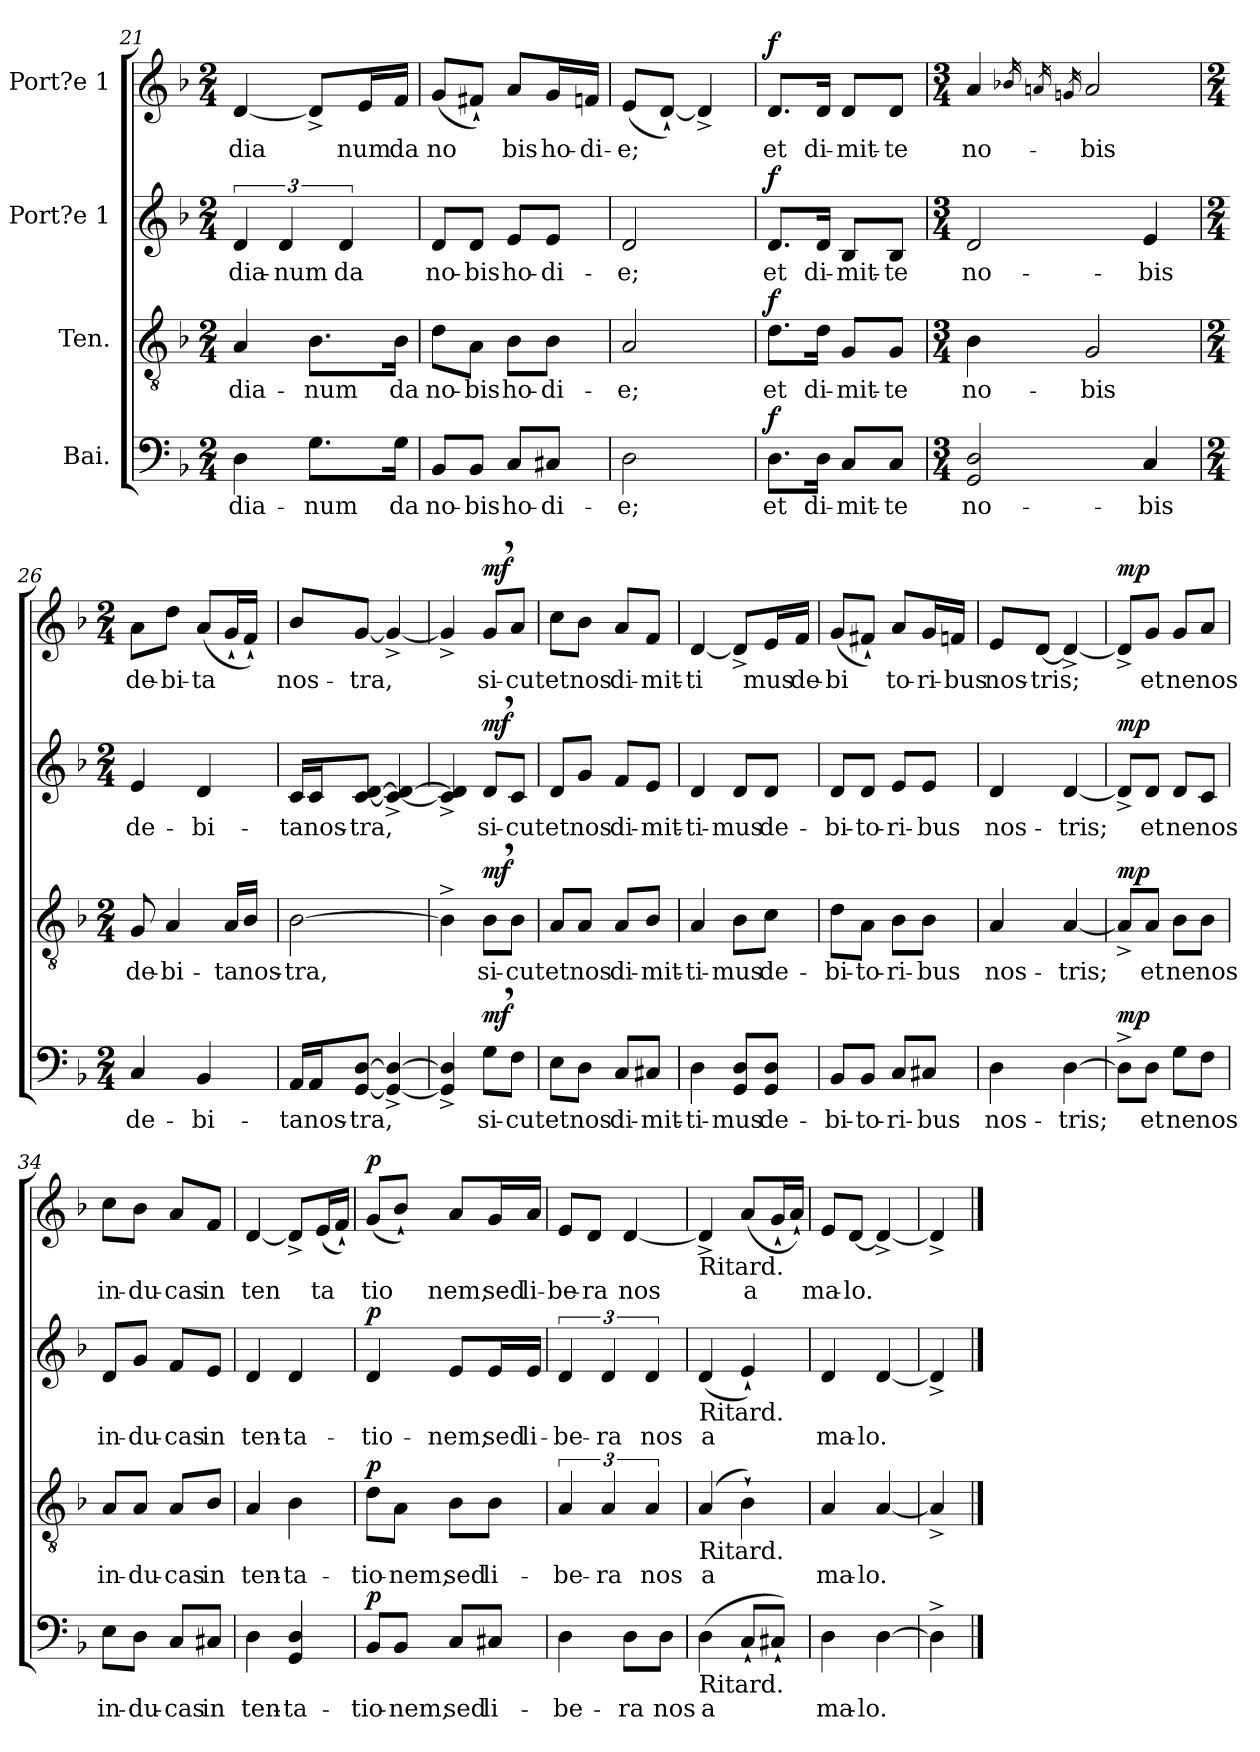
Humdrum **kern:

**kern	**text	**dynam	**kern	**text	**dynam	**kern	**text	**dynam	**kern	**text	**dynam
*part4	*part4	*part4	*part3	*part3	*part3	*part2	*part2	*part2	*part1	*part1	*part1
*staff4	*staff4	*staff4	*staff3	*staff3	*staff3	*staff2	*staff2	*staff2	*staff1	*staff1	*staff1
*I"Bai.	*	*	*I"Ten.	*	*	*I"Port?e 1	*	*	*I"Port?e 1	*	*
!!LO:PB:g=z
*clefF4	*	*	*clefGv2	*	*	*clefG2	*	*	*clefG2	*	*
*k[b-]	*	*	*k[b-]	*	*	*k[b-]	*	*	*k[b-]	*	*
*F:	*	*	*F:	*	*	*F:	*	*	*F:	*	*
*M2/4	*	*	*M2/4	*	*	*M2/4	*	*	*M2/4	*	*
=21	=21	=21	=21	=21	=21	=21	=21	=21	=21	=21	=21
!	!LO:LY:b	!	!	!LO:LY:b	!	!	!LO:LY:b	!	!	!LO:LY:b	!
4D\	-dia-	.	4A/	-dia-	.	6d/	-dia-	.	[<4d/	-dia-	.
!	!	!	!	!	!	!	!LO:LY:b	!	!	!	!
.	.	.	.	.	.	6d/	-num	.	.	.	.
!	!LO:LY:b	!	!	!LO:LY:b	!	!	!	!	!	!LO:LY:b	!
8.G\L	-num	.	8.B-\L	-num	.	.	.	.	8d^</L]	-	.
!	!	!	!	!	!	!	!LO:LY:b	!	!	!	!
.	.	.	.	.	.	6d/	da	.	.	.	.
!	!	!	!	!	!	!	!	!	!	!LO:LY:b	!
.	.	.	.	.	.	.	.	.	16e/	num	.
!	!LO:LY:b	!	!	!LO:LY:b	!	!	!	!	!	!LO:LY:b	!
16G\J	da	.	16B-\J	da	.	.	.	.	16f/J	da	.
=22	=22	=22	=22	=22	=22	=22	=22	=22	=22	=22	=22
!	!LO:LY:b	!	!	!LO:LY:b	!	!	!LO:LY:b	!	!	!LO:LY:b	!
8BB-/L	no-	.	8d\L	no-	.	8d/L	no-	.	(>8g/L	no-	.
!	!LO:LY:b	!	!	!LO:LY:b	!	!	!LO:LY:b	!	!	!LO:LY:b	!
8BB-/J	-bis	.	8A\J	-bis	.	8d/J	-bis	.	8f#X`</J)	-	.
!	!LO:LY:b	!	!	!LO:LY:b	!	!	!LO:LY:b	!	!	!LO:LY:b	!
8C/L	ho-	.	8B-\L	ho-	.	8e/L	ho-	.	8a/L	bis	.
!	!LO:LY:b	!	!	!LO:LY:b	!	!	!LO:LY:b	!	!	!LO:LY:b	!
8C#X/J	-di-	.	8B-\J	-di-	.	8e/J	-di-	.	16g/	ho-	.
!	!	!	!	!	!	!	!	!	!	!LO:LY:b	!
.	.	.	.	.	.	.	.	.	16fn/J	-di-	.
=23	=23	=23	=23	=23	=23	=23	=23	=23	=23	=23	=23
!	!LO:LY:b	!	!	!LO:LY:b	!	!	!LO:LY:b	!	!	!LO:LY:b	!
2D\	-e;	.	2A/	-e;	.	2d/	-e;	.	(>8e/L	-e;	.
!	!	!	!	!	!	!	!	!	!	!LO:LY:b	!
.	.	.	.	.	.	.	.	.	[<8d`</J)	.	.
!	!	!	!	!	!	!	!	!	!	!LO:LY:b	!
.	.	.	.	.	.	.	.	.	4d^</]	.	.
=24	=24	=24	=24	=24	=24	=24	=24	=24	=24	=24	=24
!	!LO:LY:b	!LO:DY:b	!	!LO:LY:b	!LO:DY:b	!	!LO:LY:b	!LO:DY:b	!	!LO:LY:b	!LO:DY:b
8.D\L	et	f	8.d\L	et	f	8.d/L	et	f	8.d/L	et	f
!	!LO:LY:b	!	!	!LO:LY:b	!	!	!LO:LY:b	!	!	!LO:LY:b	!
16D\J	di-	.	16d\J	di-	.	16d/J	di-	.	16d/J	di-	.
!	!LO:LY:b	!	!	!LO:LY:b	!	!	!LO:LY:b	!	!	!LO:LY:b	!
8C/L	-mit-	.	8G/L	-mit-	.	8B-/L	-mit-	.	8d/L	-mit-	.
!	!LO:LY:b	!	!	!LO:LY:b	!	!	!LO:LY:b	!	!	!LO:LY:b	!
8C/J	-te	.	8G/J	-te	.	8B-/J	-te	.	8d/J	-te	.
=25	=25	=25	=25	=25	=25	=25	=25	=25	=25	=25	=25
*M3/4	*	*	*M3/4	*	*	*M3/4	*	*	*M3/4	*	*
!	!LO:LY:b	!	!	!LO:LY:b	!	!	!LO:LY:b	!	!	!LO:LY:b	!
2D/ 2GG/	no-	.	4B-\	no-	.	2d/	no-	.	4a/	no-	.
.	.	.	.	.	.	.	.	.	16qb-X/	.	.
.	.	.	.	.	.	.	.	.	16qan/	.	.
.	.	.	.	.	.	.	.	.	16qgn/	.	.
!	!	!	!	!LO:LY:b	!	!	!	!	!	!LO:LY:b	!
.	.	.	2G/	-bis	.	.	.	.	2a/	-bis	.
!	!LO:LY:b	!	!	!	!	!	!LO:LY:b	!	!	!	!
4C/	-bis	.	.	.	.	4e/	-bis	.	.	.	.
=26	=26	=26	=26	=26	=26	=26	=26	=26	=26	=26	=26
*M2/4	*	*	*M2/4	*	*	*M2/4	*	*	*M2/4	*	*
!	!LO:LY:b	!	!	!LO:LY:b	!	!	!LO:LY:b	!	!	!LO:LY:b	!
4C/	de-	.	8G/	de-	.	4e/	de-	.	8a\L	de-	.
!	!	!	!	!LO:LY:b	!	!	!	!	!	!LO:LY:b	!
.	.	.	4A/	-bi-	.	.	.	.	8dd\J	-bi-	.
!	!LO:LY:b	!	!	!	!	!	!LO:LY:b	!	!	!LO:LY:b	!
4BB-/	-bi-	.	.	.	.	4d/	-bi-	.	(>8a/L	-ta	.
!	!	!	!	!LO:LY:b	!	!	!	!	!	!LO:LY:b	!
.	.	.	16A/L	-ta	.	.	.	.	16g`</	.	.
!	!	!	!	!LO:LY:b	!	!	!	!	!	!LO:LY:b	!
.	.	.	16B-/J	nos-	.	.	.	.	16f`</J)	.	.
!!LO:LB:g=z
=27	=27	=27	=27	=27	=27	=27	=27	=27	=27	=27	=27
!	!LO:LY:b	!	!	!LO:LY:b	!	!	!LO:LY:b	!	!	!LO:LY:b	!
16AA/L	-ta	.	[>2B-\	-tra,	.	16c/L	-ta	.	8b-/L	nos-	.
!	!LO:LY:b	!	!	!	!	!	!LO:LY:b	!	!	!	!
16AA/	nos-	.	.	.	.	16c/	nos-	.	.	.	.
!	!LO:LY:b	!	!	!	!	!	!LO:LY:b	!	!	!LO:LY:b	!
[<8D/ [<8GG/J	-tra,	.	.	.	.	[<8d/ [<8c/J	-tra,	.	[<8g/J	-tra,	.
!	!LO:LY:b	!	!	!	!	!	!LO:LY:b	!	!	!LO:LY:b	!
4D/_<^< 4GG/_<^<	.	.	.	.	.	4d/_<^< 4c/_<^<	.	.	4g^</_<	.	.
=28	=28	=28	=28	=28	=28	=28	=28	=28	=28	=28	=28
!	!LO:LY:b	!	!	!LO:LY:b	!	!	!LO:LY:b	!	!	!LO:LY:b	!
4D/]^< 4GG/]^<	.	.	4B-^>\]	.	.	4d/]^< 4c/]^<	.	.	4g^</]	.	.
!	!LO:LY:b	!LO:DY:b	!	!LO:LY:b	!LO:DY:b	!	!LO:LY:b	!LO:DY:b	!	!LO:LY:b	!LO:DY:b
8G,>\L	si-	mf	8B-,>\L	si-	mf	8d,</L	si-	mf	8g,</L	si-	mf
!	!LO:LY:b	!	!	!LO:LY:b	!	!	!LO:LY:b	!	!	!LO:LY:b	!
8F\J	-cut	.	8B-\J	-cut	.	8c/J	-cut	.	8a/J	-cut	.
=29	=29	=29	=29	=29	=29	=29	=29	=29	=29	=29	=29
!	!LO:LY:b	!	!	!LO:LY:b	!	!	!LO:LY:b	!	!	!LO:LY:b	!
8E\L	et	.	8A/L	et	.	8d/L	et	.	8cc\L	et	.
!	!LO:LY:b	!	!	!LO:LY:b	!	!	!LO:LY:b	!	!	!LO:LY:b	!
8D\J	nos	.	8A/J	nos	.	8g/J	nos	.	8b-\J	nos	.
!	!LO:LY:b	!	!	!LO:LY:b	!	!	!LO:LY:b	!	!	!LO:LY:b	!
8C/L	di-	.	8A/L	di-	.	8f/L	di-	.	8a/L	di-	.
!	!LO:LY:b	!	!	!LO:LY:b	!	!	!LO:LY:b	!	!	!LO:LY:b	!
8C#X/J	-mit-	.	8B-/J	-mit-	.	8e/J	-mit-	.	8f/J	-mit-	.
=30	=30	=30	=30	=30	=30	=30	=30	=30	=30	=30	=30
!	!LO:LY:b	!	!	!LO:LY:b	!	!	!LO:LY:b	!	!	!LO:LY:b	!
4D\	-ti-	.	4A/	-ti-	.	4d/	-ti-	.	[<4d/	-ti-	.
!	!LO:LY:b	!	!	!LO:LY:b	!	!	!LO:LY:b	!	!	!LO:LY:b	!
8D/ 8GG/L	-mus	.	8B-\L	-mus	.	8d/L	-mus	.	8d^</L]	-	.
!	!LO:LY:b	!	!	!LO:LY:b	!	!	!LO:LY:b	!	!	!LO:LY:b	!
8D/ 8GG/J	de-	.	8c\J	de-	.	8d/J	de-	.	16e/	mus	.
!	!	!	!	!	!	!	!	!	!	!LO:LY:b	!
.	.	.	.	.	.	.	.	.	16f/J	de-	.
=31	=31	=31	=31	=31	=31	=31	=31	=31	=31	=31	=31
!	!LO:LY:b	!	!	!LO:LY:b	!	!	!LO:LY:b	!	!	!LO:LY:b	!
8BB-/L	-bi-	.	8d\L	-bi-	.	8d/L	-bi-	.	(>8g/L	-bi-	.
!	!LO:LY:b	!	!	!LO:LY:b	!	!	!LO:LY:b	!	!	!LO:LY:b	!
8BB-/J	-to-	.	8A\J	-to-	.	8d/J	-to-	.	8f#X`</J)	-	.
!	!LO:LY:b	!	!	!LO:LY:b	!	!	!LO:LY:b	!	!	!LO:LY:b	!
8C/L	-ri-	.	8B-\L	-ri-	.	8e/L	-ri-	.	8a/L	to-	.
!	!LO:LY:b	!	!	!LO:LY:b	!	!	!LO:LY:b	!	!	!LO:LY:b	!
8C#X/J	-bus	.	8B-\J	-bus	.	8e/J	-bus	.	16g/	-ri-	.
!	!	!	!	!	!	!	!	!	!	!LO:LY:b	!
.	.	.	.	.	.	.	.	.	16fn/J	-bus	.
=32	=32	=32	=32	=32	=32	=32	=32	=32	=32	=32	=32
!	!LO:LY:b	!	!	!LO:LY:b	!	!	!LO:LY:b	!	!	!LO:LY:b	!
4D\	nos-	.	4A/	nos-	.	4d/	nos-	.	8e/L	nos-	.
!	!	!	!	!	!	!	!	!	!	!LO:LY:b	!
.	.	.	.	.	.	.	.	.	[<8d/J	-tris;	.
!	!LO:LY:b	!	!	!LO:LY:b	!	!	!LO:LY:b	!	!	!LO:LY:b	!
[>4D\	-tris;	.	[<4A/	-tris;	.	[<4d/	-tris;	.	4d^</_<	.	.
=33	=33	=33	=33	=33	=33	=33	=33	=33	=33	=33	=33
!	!LO:LY:b	!LO:DY:b	!	!LO:LY:b	!LO:DY:b	!	!LO:LY:b	!LO:DY:b	!	!LO:LY:b	!LO:DY:b
8D^>\L]	.	mp	8A^</L]	.	mp	8d^</L]	.	mp	8d^</L]	.	mp
!	!LO:LY:b	!	!	!LO:LY:b	!	!	!LO:LY:b	!	!	!LO:LY:b	!
8D\J	et	.	8A/J	et	.	8d/J	et	.	8g/J	et	.
!	!LO:LY:b	!	!	!LO:LY:b	!	!	!LO:LY:b	!	!	!LO:LY:b	!
8G\L	ne	.	8B-\L	ne	.	8d/L	ne	.	8g/L	ne	.
!	!LO:LY:b	!	!	!LO:LY:b	!	!	!LO:LY:b	!	!	!LO:LY:b	!
8F\J	nos	.	8B-\J	nos	.	8c/J	nos	.	8a/J	nos	.
!!LO:LB:g=z
=34	=34	=34	=34	=34	=34	=34	=34	=34	=34	=34	=34
!	!LO:LY:b	!	!	!LO:LY:b	!	!	!LO:LY:b	!	!	!LO:LY:b	!
8E\L	in-	.	8A/L	in-	.	8d/L	in-	.	8cc\L	in-	.
!	!LO:LY:b	!	!	!LO:LY:b	!	!	!LO:LY:b	!	!	!LO:LY:b	!
8D\J	-du-	.	8A/J	-du-	.	8g/J	-du-	.	8b-\J	-du-	.
!	!LO:LY:b	!	!	!LO:LY:b	!	!	!LO:LY:b	!	!	!LO:LY:b	!
8C/L	-cas	.	8A/L	-cas	.	8f/L	-cas	.	8a/L	-cas	.
!	!LO:LY:b	!	!	!LO:LY:b	!	!	!LO:LY:b	!	!	!LO:LY:b	!
8C#X/J	in	.	8B-/J	in	.	8e/J	in	.	8f/J	in	.
=35	=35	=35	=35	=35	=35	=35	=35	=35	=35	=35	=35
!	!LO:LY:b	!	!	!LO:LY:b	!	!	!LO:LY:b	!	!	!LO:LY:b	!
4D\	ten-	.	4A/	ten-	.	4d/	ten-	.	[<4d/	ten-	.
!	!LO:LY:b	!	!	!LO:LY:b	!	!	!LO:LY:b	!	!	!LO:LY:b	!
4D/ 4GG/	-ta-	.	4B-\	-ta-	.	4d/	-ta-	.	8d^</L]	-	.
!	!	!	!	!	!	!	!	!	!	!LO:LY:b	!
.	.	.	.	.	.	.	.	.	(>16e/	ta-	.
!	!	!	!	!	!	!	!	!	!	!LO:LY:b	!
.	.	.	.	.	.	.	.	.	16f`</J)	--	.
=36	=36	=36	=36	=36	=36	=36	=36	=36	=36	=36	=36
!	!LO:LY:b	!LO:DY:b	!	!LO:LY:b	!LO:DY:b	!	!LO:LY:b	!LO:DY:b	!	!LO:LY:b	!LO:DY:b
8BB-/L	-tio-	p	8d\L	-tio-	p	4d/	-tio-	p	(>8g/L	-tio-	p
!	!LO:LY:b	!	!	!LO:LY:b	!	!	!	!	!	!LO:LY:b	!
8BB-/J	-nem;	.	8A\J	-nem;	.	.	.	.	8b-`</J)	-	.
!	!LO:LY:b	!	!	!LO:LY:b	!	!	!LO:LY:b	!	!	!LO:LY:b	!
8C/L	sed	.	8B-\L	sed	.	8e/L	-nem;	.	8a/L	nem;	.
!	!LO:LY:b	!	!	!LO:LY:b	!	!	!LO:LY:b	!	!	!LO:LY:b	!
8C#X/J	li-	.	8B-\J	li-	.	16e/	sed	.	16g/	sed	.
!	!	!	!	!	!	!	!LO:LY:b	!	!	!LO:LY:b	!
.	.	.	.	.	.	16e/J	li-	.	16a/J	li-	.
=37	=37	=37	=37	=37	=37	=37	=37	=37	=37	=37	=37
!	!LO:LY:b	!	!	!LO:LY:b	!	!	!LO:LY:b	!	!	!LO:LY:b	!
4D\	-be-	.	6A/	-be-	.	6d/	-be-	.	8e/L	-be-	.
!	!	!	!	!	!	!	!	!	!	!LO:LY:b	!
.	.	.	.	.	.	.	.	.	8d/J	-ra	.
!	!	!	!	!LO:LY:b	!	!	!LO:LY:b	!	!	!	!
.	.	.	6A/	-ra	.	6d/	-ra	.	.	.	.
!	!LO:LY:b	!	!	!	!	!	!	!	!	!LO:LY:b	!
8D\L	-ra	.	.	.	.	.	.	.	[<4d/	nos	.
!	!	!	!	!LO:LY:b	!	!	!LO:LY:b	!	!	!	!
.	.	.	6A/	nos	.	6d/	nos	.	.	.	.
!	!LO:LY:b	!	!	!	!	!	!	!	!	!	!
8D\J	nos	.	.	.	.	.	.	.	.	.	.
=38	=38	=38	=38	=38	=38	=38	=38	=38	=38	=38	=38
!	!	!	!	!	!	!	!	!	!LO:TX:b:t=Ritard.	!	!
!	!	!	!	!	!	!LO:TX:b:t=Ritard.	!	!	!	!	!
!	!	!	!LO:TX:b:t=Ritard.	!	!	!	!	!	!	!	!
!LO:TX:b:t=Ritard.	!	!	!	!	!	!	!	!	!	!	!
!	!LO:LY:b	!	!	!LO:LY:b	!	!	!LO:LY:b	!	!	!LO:LY:b	!
(>4D\	a	.	(>4A/	a	.	(>4d/	a	.	4d^</]	.	.
!	!LO:LY:b	!	!	!LO:LY:b	!	!	!LO:LY:b	!	!	!LO:LY:b	!
8C`</L	.	.	4B-`>\)	.	.	4e`</)	.	.	(>8a/L	a	.
!	!LO:LY:b	!	!	!	!	!	!	!	!	!LO:LY:b	!
8C#X`</J)	.	.	.	.	.	.	.	.	16g`</	.	.
!	!	!	!	!	!	!	!	!	!	!LO:LY:b	!
.	.	.	.	.	.	.	.	.	16a`</J)	.	.
=39	=39	=39	=39	=39	=39	=39	=39	=39	=39	=39	=39
!	!LO:LY:b	!	!	!LO:LY:b	!	!	!LO:LY:b	!	!	!LO:LY:b	!
4D\	ma-	.	4A/	ma-	.	4d/	ma-	.	8e/L	ma-	.
!	!	!	!	!	!	!	!	!	!	!LO:LY:b	!
.	.	.	.	.	.	.	.	.	[<8d/J	-lo.	.
!	!LO:LY:b	!	!	!LO:LY:b	!	!	!LO:LY:b	!	!	!LO:LY:b	!
[>4D\	-lo.	.	[<4A/	-lo.	.	[<4d/	-lo.	.	4d^</_<	.	.
=40	=40	=40	=40	=40	=40	=40	=40	=40	=40	=40	=40
!	!LO:LY:b	!	!	!LO:LY:b	!	!	!LO:LY:b	!	!	!LO:LY:b	!
4D^>\]	.	.	4A^</]	.	.	4d^</]	.	.	4d^</]	.	.
==	==	==	==	==	==	==	==	==	==	==	==
*-	*-	*-	*-	*-	*-	*-	*-	*-	*-	*-	*-
